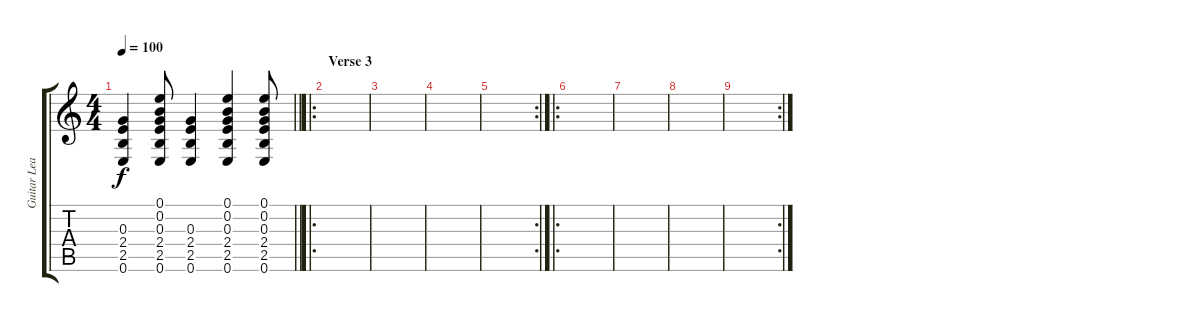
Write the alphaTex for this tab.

\track ("Guitar Lead (Abe)" "Guitar Lea") {instrument distortionguitar}
\staff {score tabs}
\tuning (E4 B3 G3 D3 A2 E2) {hide}
\ts (4 4)
\tempo 100
\clef g2
\barLineRight lightlight
\ks c
(0.3 2.4 2.5 0.6).4{dy f} (0.1 0.2 0.3 2.4 2.5 0.6).8 (0.3 2.4 2.5 0.6).4 (0.1 0.2 0.3 2.4 2.5 0.6).4 (0.1 0.2 0.3 2.4 2.5 0.6).8 |
\ro
\section ("" "Verse 3")
|
|
|
\rc 2
|
\ro
|
|
|
\rc 2
